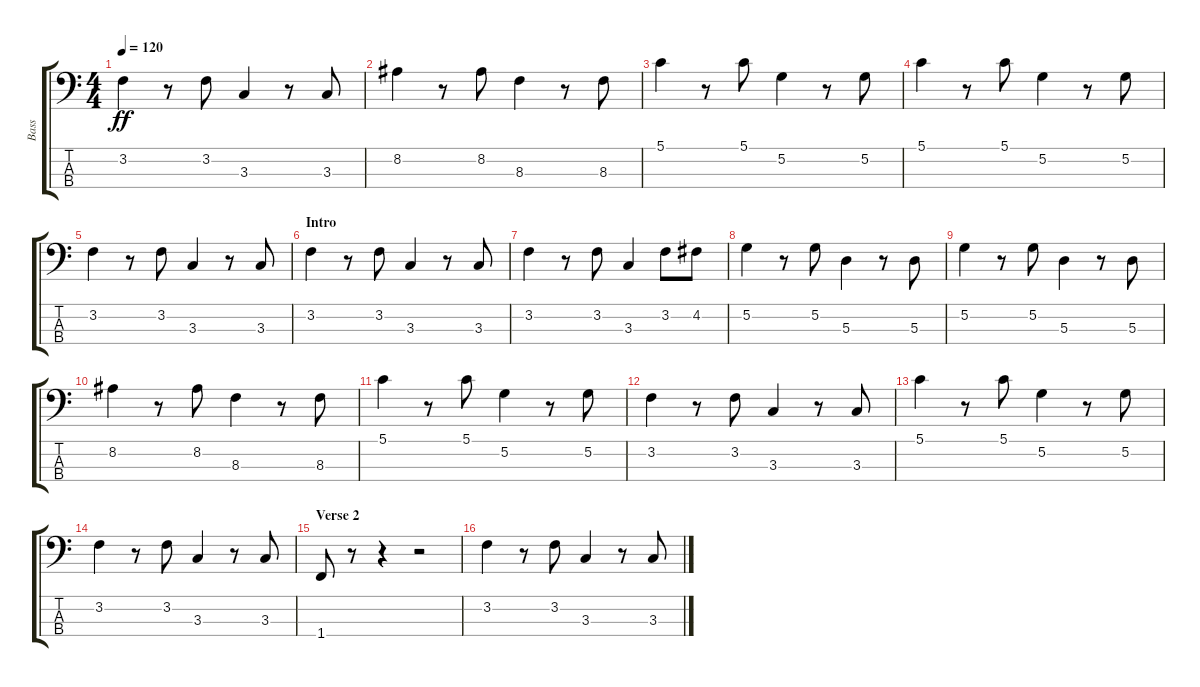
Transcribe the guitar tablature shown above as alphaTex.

\track ("Bass" "Bass") {instrument acousticbass}
\staff {score tabs}
\tuning (G2 D2 A1 E1) {hide}
\ts (4 4)
\tempo 120
\clef f4
\ks c
3.2.4{dy ff} r.8 3.2.8 3.3.4 r.8 3.3.8 |
8.2.4 r.8 8.2.8 8.3.4 r.8 8.3.8 |
5.1.4 r.8 5.1.8 5.2.4 r.8 5.2.8 |
5.1.4 r.8 5.1.8 5.2.4 r.8 5.2.8 |
3.2.4 r.8 3.2.8 3.3.4 r.8 3.3.8 |
\section ("" "Intro")
3.2.4 r.8 3.2.8 3.3.4 r.8 3.3.8 |
3.2.4 r.8 3.2.8 3.3.4 3.2.8 4.2.8 |
5.2.4 r.8 5.2.8 5.3.4 r.8 5.3.8 |
5.2.4 r.8 5.2.8 5.3.4 r.8 5.3.8 |
8.2.4 r.8 8.2.8 8.3.4 r.8 8.3.8 |
5.1.4 r.8 5.1.8 5.2.4 r.8 5.2.8 |
3.2.4 r.8 3.2.8 3.3.4 r.8 3.3.8 |
5.1.4 r.8 5.1.8 5.2.4 r.8 5.2.8 |
3.2.4 r.8 3.2.8 3.3.4 r.8 3.3.8 |
\section ("" "Verse 2")
1.4.8 r.8 r.4 r.2 |
3.2.4 r.8 3.2.8 3.3.4 r.8 3.3.8
